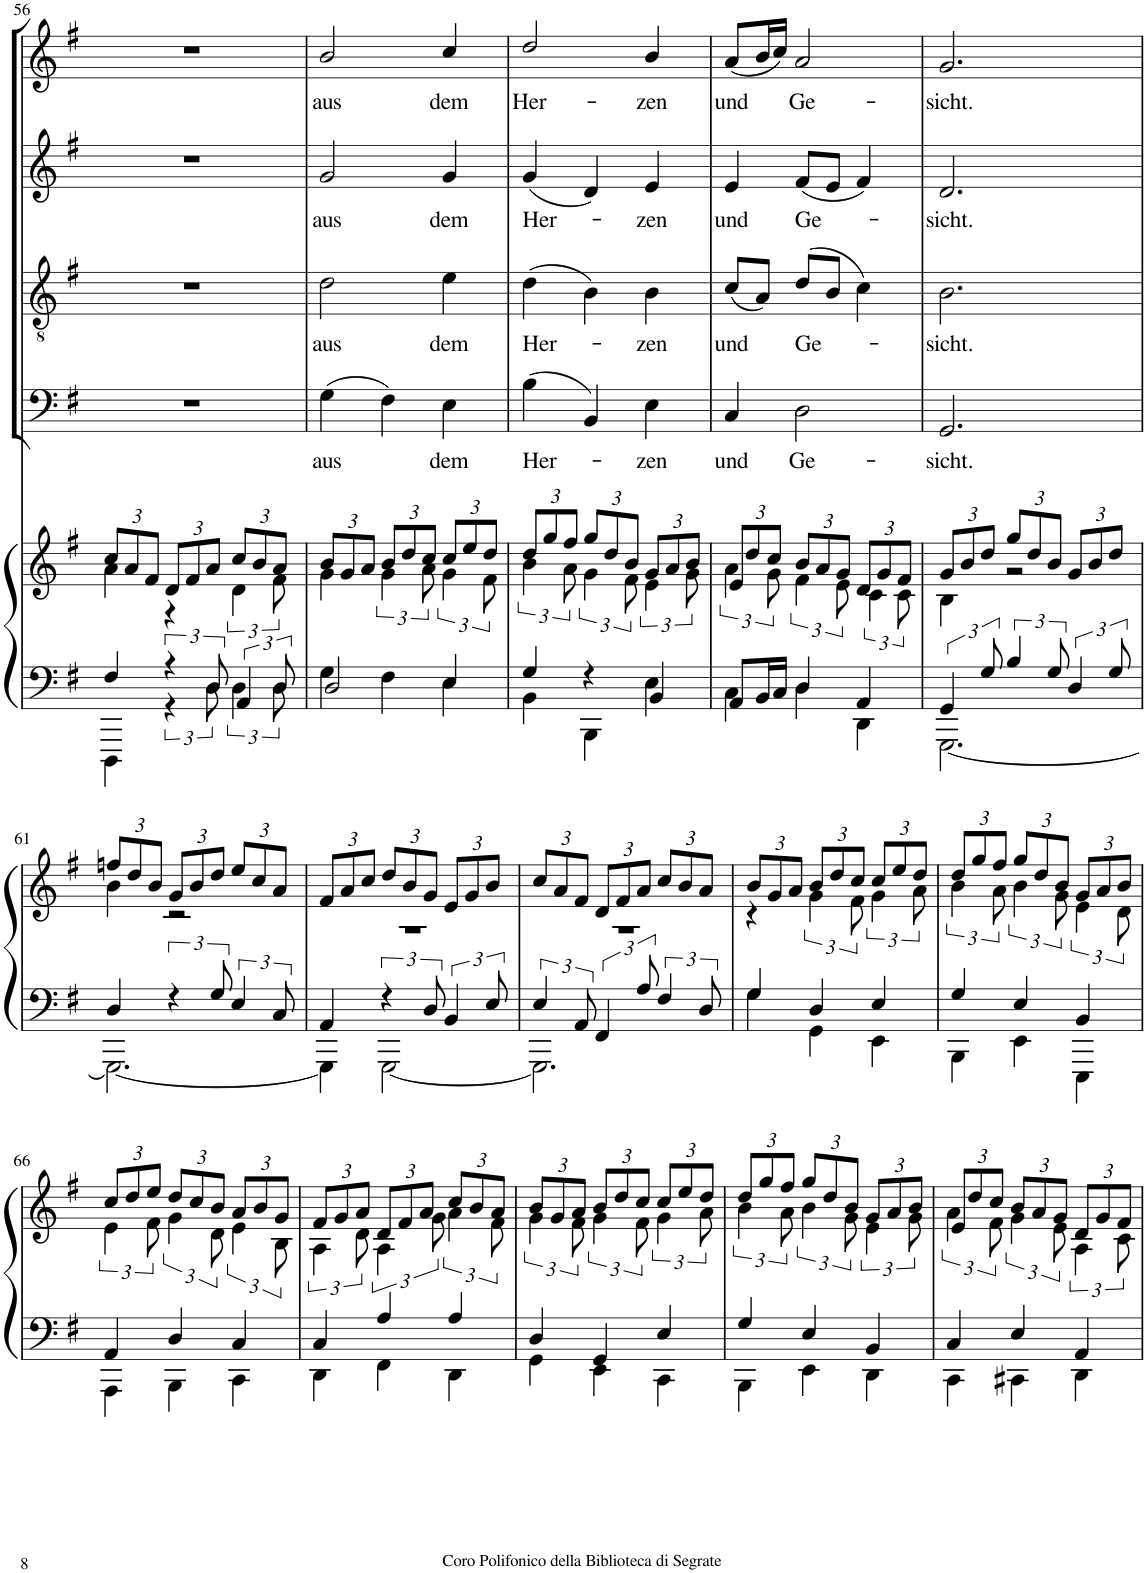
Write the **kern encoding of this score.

**kern	**kern	**kern	**text	**kern	**text	**kern	**text	**kern	**text
*part6	*part5	*part4	*part4	*part3	*part3	*part2	*part2	*part1	*part1
*staff6	*staff5	*staff4	*staff4	*staff3	*staff3	*staff2	*staff2	*staff1	*staff1
*I"Pipe Organ	*I"Pipe Organ	*I"Bassi	*	*I"Tenori	*	*I"Contralti	*	*I"Soprani	*
*I'P Org	*I'P Org	*	*	*	*	*	*	*	*
!!LO:PB:g=z
*clefF4	*clefG2	*clefF4	*	*clefGv2	*	*clefG2	*	*clefG2	*
*	*	*	*	*	*	*	*	*Trd1c2	*
*k[f#]	*k[f#]	*k[f#]	*	*k[f#]	*	*k[f#]	*	*k[f#]	*
*G:	*G:	*G:	*	*G:	*	*G:	*	*G:	*
*M3/4	*M3/4	*M3/4	*	*M3/4	*	*M3/4	*	*M3/4	*
=56	=56	=56	=56	=56	=56	=56	=56	=56	=56
*^	*	*	*	*	*	*	*	*	*
*	*	*Xbrackettup	*	*	*	*	*	*	*	*
*	*	*^	*	*	*	*	*	*	*	*
4F#/	4DDD\	12cc/L	4a\	2.r	.	2.r	.	2.r	.	2.r	.
.	.	12a/	.	.	.	.	.	.	.	.	.
.	.	12f#/J	.	.	.	.	.	.	.	.	.
6r	6r	12d/L	4r	.	.	.	.	.	.	.	.
.	.	12f#/	.	.	.	.	.	.	.	.	.
12D/	12D\	12a/J	.	.	.	.	.	.	.	.	.
*	*	*	*brackettup	*	*	*	*	*	*	*	*
6AA/	6D\	12cc/L	6d\	.	.	.	.	.	.	.	.
.	.	12b/	.	.	.	.	.	.	.	.	.
12D/	12D\	12a/J	12f#\	.	.	.	.	.	.	.	.
=57	=57	=57	=57	=57	=57	=57	=57	=57	=57	=57	=57
*	*	*Xbrackettup	*	*	*	*	*	*	*	*	*
!	!	!	!	!	!LO:LY:b	!	!LO:LY:b	!	!LO:LY:b	!	!LO:LY:b
2D/	4G\	12b/L	4g\	(4G\	aus	2d\	aus	2g/	aus	2b/	aus
.	.	12g/	.	.	.	.	.	.	.	.	.
.	.	12a/J	.	.	.	.	.	.	.	.	.
*	*	*	*brackettup	*	*	*	*	*	*	*	*
.	4F#\	12b/L	6g\	4F#\)	.	.	.	.	.	.	.
.	.	12dd/	.	.	.	.	.	.	.	.	.
.	.	12cc/J	12a\	.	.	.	.	.	.	.	.
*	*	*Xbrackettup	*brackettup	*	*	*	*	*	*	*	*
!	!	!	!	!	!LO:LY:b	!	!LO:LY:b	!	!LO:LY:b	!	!LO:LY:b
4E/	4E\	12cc/L	6g\	4E\	dem	4e\	dem	4g/	dem	4cc/	dem
.	.	12ee/	.	.	.	.	.	.	.	.	.
.	.	12dd/J	12f#\	.	.	.	.	.	.	.	.
=58	=58	=58	=58	=58	=58	=58	=58	=58	=58	=58	=58
*	*	*Xbrackettup	*brackettup	*	*	*	*	*	*	*	*
!	!	!	!	!	!LO:LY:b	!	!LO:LY:b	!	!LO:LY:b	!	!LO:LY:b
4G/	4BB\	12dd/L	6b\	(4B\	Her-	(4d\	Her-	(4g/	Her-	2dd/	Her-
.	.	12gg/	.	.	.	.	.	.	.	.	.
.	.	12ff#/J	12a\	.	.	.	.	.	.	.	.
*	*	*Xbrackettup	*brackettup	*	*	*	*	*	*	*	*
4r	4BBB\	12gg/L	6g\	4BB/)	.	4B\)	.	4d/)	.	.	.
.	.	12dd/	.	.	.	.	.	.	.	.	.
.	.	12b/J	12f#\	.	.	.	.	.	.	.	.
*	*	*Xbrackettup	*brackettup	*	*	*	*	*	*	*	*
!	!	!	!	!	!LO:LY:b	!	!LO:LY:b	!	!LO:LY:b	!	!LO:LY:b
4BB/	4E\	12g/L	6e\	4E\	-zen	4B\	-zen	4e/	-zen	4b/	-zen
.	.	12a/	.	.	.	.	.	.	.	.	.
.	.	12b/J	12g\	.	.	.	.	.	.	.	.
=59	=59	=59	=59	=59	=59	=59	=59	=59	=59	=59	=59
*	*	*Xbrackettup	*brackettup	*	*	*	*	*	*	*	*
!	!	!	!	!	!LO:LY:b	!	!LO:LY:b	!	!LO:LY:b	!	!LO:LY:b
8AA/L	4C\	12e/L	6a\	4C/	und	(8c/L	und	4e/	und	(8a/L	und
.	.	12dd/	.	.	.	.	.	.	.	.	.
16BB/L	.	.	.	.	.	8A/J)	.	.	.	16b/L	.
.	.	12cc/J	12g\	.	.	.	.	.	.	.	.
16C/JJ	.	.	.	.	.	.	.	.	.	16cc/JJ)	.
*	*	*Xbrackettup	*brackettup	*	*	*	*	*	*	*	*
!	!	!	!	!	!LO:LY:b	!	!LO:LY:b	!	!LO:LY:b	!	!LO:LY:b
4D/	4D\	12b/L	6f#\	2D\	Ge-	(8d/L	Ge-	(8f#/L	Ge-	2a/	Ge-
.	.	12a/	.	.	.	.	.	.	.	.	.
.	.	.	.	.	.	8B/J	.	8e/J	.	.	.
.	.	12g/J	12e\	.	.	.	.	.	.	.	.
*	*	*Xbrackettup	*brackettup	*	*	*	*	*	*	*	*
4AA/	4DD\	12d/L	6c\	.	.	4c\)	.	4f#/)	.	.	.
.	.	12g/	.	.	.	.	.	.	.	.	.
.	.	12f#/J	12c\	.	.	.	.	.	.	.	.
=60	=60	=60	=60	=60	=60	=60	=60	=60	=60	=60	=60
*	*	*Xbrackettup	*	*	*	*	*	*	*	*	*
!	!	!	!	!	!LO:LY:b	!	!LO:LY:b	!	!LO:LY:b	!	!LO:LY:b
6GG/	[2.GGG\	12g/L	4B\	2.GG/	-sicht.	2.B\	-sicht.	2.d/	-sicht.	2.g/	-sicht.
.	.	12b/	.	.	.	.	.	.	.	.	.
12G/	.	12dd/J	.	.	.	.	.	.	.	.	.
6B/	.	12gg/L	2r	.	.	.	.	.	.	.	.
.	.	12dd/	.	.	.	.	.	.	.	.	.
12G/	.	12b/J	.	.	.	.	.	.	.	.	.
6D/	.	12g/L	.	.	.	.	.	.	.	.	.
.	.	12b/	.	.	.	.	.	.	.	.	.
12G/	.	12dd/J	.	.	.	.	.	.	.	.	.
!!LO:LB:g=z
=61	=61	=61	=61	=61	=61	=61	=61	=61	=61	=61	=61
4D/	2.GGG\_	12ffn/L	4b\	2.r	.	2.r	.	2.r	.	2.r	.
.	.	12dd/	.	.	.	.	.	.	.	.	.
.	.	12b/J	.	.	.	.	.	.	.	.	.
6r	.	12g/L	2r	.	.	.	.	.	.	.	.
.	.	12b/	.	.	.	.	.	.	.	.	.
12G/	.	12dd/J	.	.	.	.	.	.	.	.	.
6E/	.	12ee/L	.	.	.	.	.	.	.	.	.
.	.	12cc/	.	.	.	.	.	.	.	.	.
12C/	.	12a/J	.	.	.	.	.	.	.	.	.
=62	=62	=62	=62	=62	=62	=62	=62	=62	=62	=62	=62
4AA/	4GGG\]	12f#/L	2.r	2.r	.	2.r	.	2.r	.	2.r	.
.	.	12a/	.	.	.	.	.	.	.	.	.
.	.	12cc/J	.	.	.	.	.	.	.	.	.
6r	[2GGG\	12dd/L	.	.	.	.	.	.	.	.	.
.	.	12b/	.	.	.	.	.	.	.	.	.
12D/	.	12g/J	.	.	.	.	.	.	.	.	.
6BB/	.	12e/L	.	.	.	.	.	.	.	.	.
.	.	12g/	.	.	.	.	.	.	.	.	.
12E/	.	12b/J	.	.	.	.	.	.	.	.	.
=63	=63	=63	=63	=63	=63	=63	=63	=63	=63	=63	=63
6E/	2.GGG\]	12cc/L	2.r	2.r	.	2.r	.	2.r	.	2.r	.
.	.	12a/	.	.	.	.	.	.	.	.	.
12AA/	.	12f#/J	.	.	.	.	.	.	.	.	.
6FF#/	.	12d/L	.	.	.	.	.	.	.	.	.
.	.	12f#/	.	.	.	.	.	.	.	.	.
12A/	.	12a/J	.	.	.	.	.	.	.	.	.
6F#/	.	12cc/L	.	.	.	.	.	.	.	.	.
.	.	12b/	.	.	.	.	.	.	.	.	.
12D/	.	12a/J	.	.	.	.	.	.	.	.	.
=64	=64	=64	=64	=64	=64	=64	=64	=64	=64	=64	=64
4G/	4G\	12b/L	4r	2.r	.	2.r	.	2.r	.	2.r	.
.	.	12g/	.	.	.	.	.	.	.	.	.
.	.	12a/J	.	.	.	.	.	.	.	.	.
*	*	*	*brackettup	*	*	*	*	*	*	*	*
4D/	4GG\	12b/L	6g\	.	.	.	.	.	.	.	.
.	.	12dd/	.	.	.	.	.	.	.	.	.
.	.	12cc/J	12f#\	.	.	.	.	.	.	.	.
*	*	*Xbrackettup	*brackettup	*	*	*	*	*	*	*	*
4E/	4EE\	12cc/L	6g\	.	.	.	.	.	.	.	.
.	.	12ee/	.	.	.	.	.	.	.	.	.
.	.	12dd/J	12a\	.	.	.	.	.	.	.	.
=65	=65	=65	=65	=65	=65	=65	=65	=65	=65	=65	=65
*	*	*Xbrackettup	*brackettup	*	*	*	*	*	*	*	*
4G/	4BBB\	12dd/L	6b\	2.r	.	2.r	.	2.r	.	2.r	.
.	.	12gg/	.	.	.	.	.	.	.	.	.
.	.	12ff#/J	12a\	.	.	.	.	.	.	.	.
*	*	*Xbrackettup	*brackettup	*	*	*	*	*	*	*	*
4E/	4EE\	12gg/L	6b\	.	.	.	.	.	.	.	.
.	.	12dd/	.	.	.	.	.	.	.	.	.
.	.	12b/J	12g\	.	.	.	.	.	.	.	.
*	*	*Xbrackettup	*brackettup	*	*	*	*	*	*	*	*
4BB/	4EEE\	12g/L	6e\	.	.	.	.	.	.	.	.
.	.	12a/	.	.	.	.	.	.	.	.	.
.	.	12b/J	12d\	.	.	.	.	.	.	.	.
!!LO:LB:g=z
=66	=66	=66	=66	=66	=66	=66	=66	=66	=66	=66	=66
*	*	*Xbrackettup	*brackettup	*	*	*	*	*	*	*	*
4AA/	4AAA\	12cc/L	6e\	2.r	.	2.r	.	2.r	.	2.r	.
.	.	12dd/	.	.	.	.	.	.	.	.	.
.	.	12ee/J	12f#\	.	.	.	.	.	.	.	.
*	*	*Xbrackettup	*brackettup	*	*	*	*	*	*	*	*
4D/	4BBB\	12dd/L	6g\	.	.	.	.	.	.	.	.
.	.	12cc/	.	.	.	.	.	.	.	.	.
.	.	12b/J	12d\	.	.	.	.	.	.	.	.
*	*	*Xbrackettup	*brackettup	*	*	*	*	*	*	*	*
4C/	4CC\	12a/L	6e\	.	.	.	.	.	.	.	.
.	.	12b/	.	.	.	.	.	.	.	.	.
.	.	12g/J	12B\	.	.	.	.	.	.	.	.
=67	=67	=67	=67	=67	=67	=67	=67	=67	=67	=67	=67
*	*	*Xbrackettup	*brackettup	*	*	*	*	*	*	*	*
4C/	4DD\	12f#/L	6A\	2.r	.	2.r	.	2.r	.	2.r	.
.	.	12g/	.	.	.	.	.	.	.	.	.
.	.	12a/J	12d\	.	.	.	.	.	.	.	.
*	*	*Xbrackettup	*brackettup	*	*	*	*	*	*	*	*
4A/	4FF#\	12d/L	6A\	.	.	.	.	.	.	.	.
.	.	12f#/	.	.	.	.	.	.	.	.	.
.	.	12a/J	12g\	.	.	.	.	.	.	.	.
*	*	*Xbrackettup	*brackettup	*	*	*	*	*	*	*	*
4A/	4DD\	12cc/L	6a\	.	.	.	.	.	.	.	.
.	.	12b/	.	.	.	.	.	.	.	.	.
.	.	12a/J	12f#\	.	.	.	.	.	.	.	.
=68	=68	=68	=68	=68	=68	=68	=68	=68	=68	=68	=68
*	*	*Xbrackettup	*brackettup	*	*	*	*	*	*	*	*
4D/	4GG\	12b/L	6g\	2.r	.	2.r	.	2.r	.	2.r	.
.	.	12g/	.	.	.	.	.	.	.	.	.
.	.	12a/J	12f#\	.	.	.	.	.	.	.	.
*	*	*Xbrackettup	*brackettup	*	*	*	*	*	*	*	*
4GG/	4EE\	12b/L	6g\	.	.	.	.	.	.	.	.
.	.	12dd/	.	.	.	.	.	.	.	.	.
.	.	12cc/J	12f#\	.	.	.	.	.	.	.	.
*	*	*Xbrackettup	*brackettup	*	*	*	*	*	*	*	*
4E/	4CC\	12cc/L	6g\	.	.	.	.	.	.	.	.
.	.	12ee/	.	.	.	.	.	.	.	.	.
.	.	12dd/J	12a\	.	.	.	.	.	.	.	.
=69	=69	=69	=69	=69	=69	=69	=69	=69	=69	=69	=69
*	*	*Xbrackettup	*brackettup	*	*	*	*	*	*	*	*
4G/	4BBB\	12dd/L	6b\	2.r	.	2.r	.	2.r	.	2.r	.
.	.	12gg/	.	.	.	.	.	.	.	.	.
.	.	12ff#/J	12a\	.	.	.	.	.	.	.	.
*	*	*Xbrackettup	*brackettup	*	*	*	*	*	*	*	*
4E/	4EE\	12gg/L	6b\	.	.	.	.	.	.	.	.
.	.	12dd/	.	.	.	.	.	.	.	.	.
.	.	12b/J	12g\	.	.	.	.	.	.	.	.
*	*	*Xbrackettup	*brackettup	*	*	*	*	*	*	*	*
4BB/	4DD\	12g/L	6e\	.	.	.	.	.	.	.	.
.	.	12a/	.	.	.	.	.	.	.	.	.
.	.	12b/J	12g\	.	.	.	.	.	.	.	.
=70	=70	=70	=70	=70	=70	=70	=70	=70	=70	=70	=70
*	*	*Xbrackettup	*brackettup	*	*	*	*	*	*	*	*
4C/	4CC\	12e/L	6a\	2.r	.	2.r	.	2.r	.	2.r	.
.	.	12dd/	.	.	.	.	.	.	.	.	.
.	.	12cc/J	12f#\	.	.	.	.	.	.	.	.
*	*	*Xbrackettup	*brackettup	*	*	*	*	*	*	*	*
4E/	4CC#X\	12b/L	6g\	.	.	.	.	.	.	.	.
.	.	12a/	.	.	.	.	.	.	.	.	.
.	.	12g/J	12e\	.	.	.	.	.	.	.	.
*	*	*Xbrackettup	*brackettup	*	*	*	*	*	*	*	*
4AA/	4DD\	12d/L	6A\	.	.	.	.	.	.	.	.
.	.	12g/	.	.	.	.	.	.	.	.	.
.	.	12f#/J	12c\	.	.	.	.	.	.	.	.
*v	*v	*	*	*	*	*	*	*	*	*	*
*	*v	*v	*	*	*	*	*	*	*	*
=	=	=	=	=	=	=	=	=	=
*-	*-	*-	*-	*-	*-	*-	*-	*-	*-
